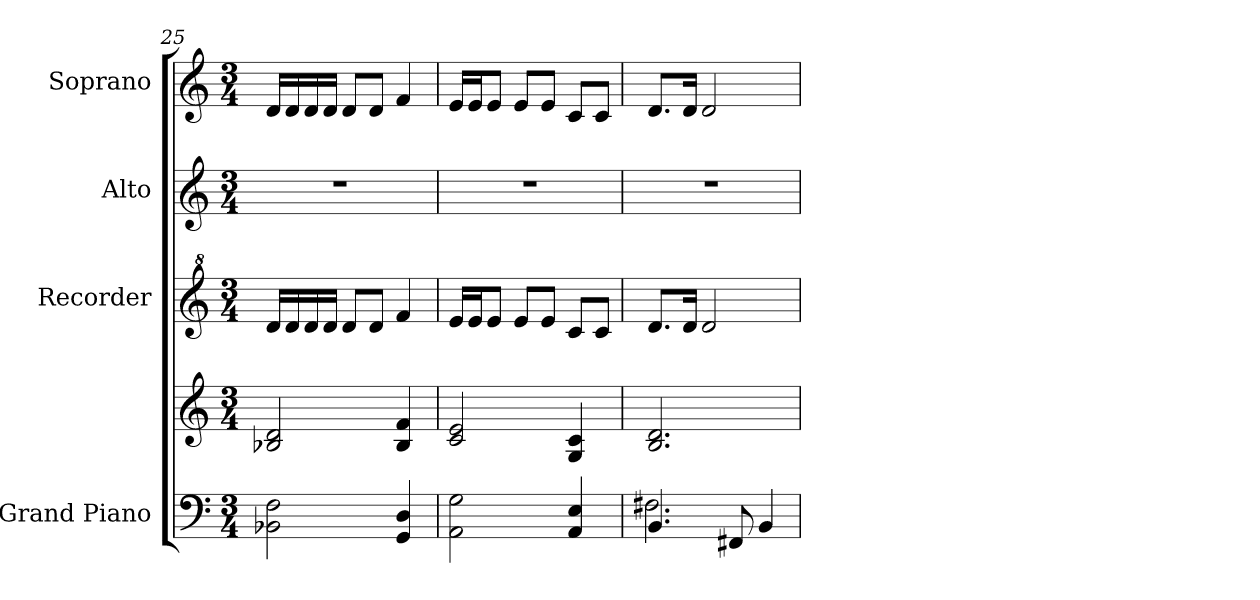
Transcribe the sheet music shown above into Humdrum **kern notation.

**kern	**kern	**kern	**kern	**kern
*part4	*part4	*part3	*part2	*part1
*staff5	*staff4	*staff3	*staff2	*staff1
*I"Grand Piano	*	*I"Recorder	*I"Alto	*I"Soprano
*I'Pno.	*	*I'Rec.	*I'A.	*I'S.
*clefF4	*clefG2	*clefG^2	*clefG2	*clefG2
*k[]	*k[]	*k[]	*k[]	*k[]
*M3/4	*M3/4	*M3/4	*M3/4	*M3/4
=25	=25	=25	=25	=25
2BB-X\ 2F\	2B-X/ 2d/	16dd/LL	2.r	16d/LL
.	.	16dd/	.	16d/
.	.	16dd/	.	16d/
.	.	16dd/JJ	.	16d/JJ
.	.	8dd/L	.	8d/L
.	.	8dd/J	.	8d/J
4GG/ 4D/	4B-/ 4f/	4ff/	.	4f/
=26	=26	=26	=26	=26
2AA\ 2G\	2c/ 2e/	16ee/LL	2.r	16e/LL
.	.	16ee/J	.	16e/J
.	.	8ee/J	.	8e/J
.	.	8ee/L	.	8e/L
.	.	8ee/J	.	8e/J
4AA/ 4E/	4G/ 4c/	8cc/L	.	8c/L
.	.	8cc/J	.	8c/J
!!LO:PB:g=z
=27	=27	=27	=27	=27
*^	*	*	*	*
4.BB/	2.F#X\	2.B/ 2.d/	8.dd/L	2.r	8.d/L
.	.	.	16dd/Jk	.	16d/Jk
.	.	.	2dd/	.	2d/
8FF#X/	.	.	.	.	.
4BB/	.	.	.	.	.
*v	*v	*	*	*	*
=	=	=	=	=
*-	*-	*-	*-	*-
